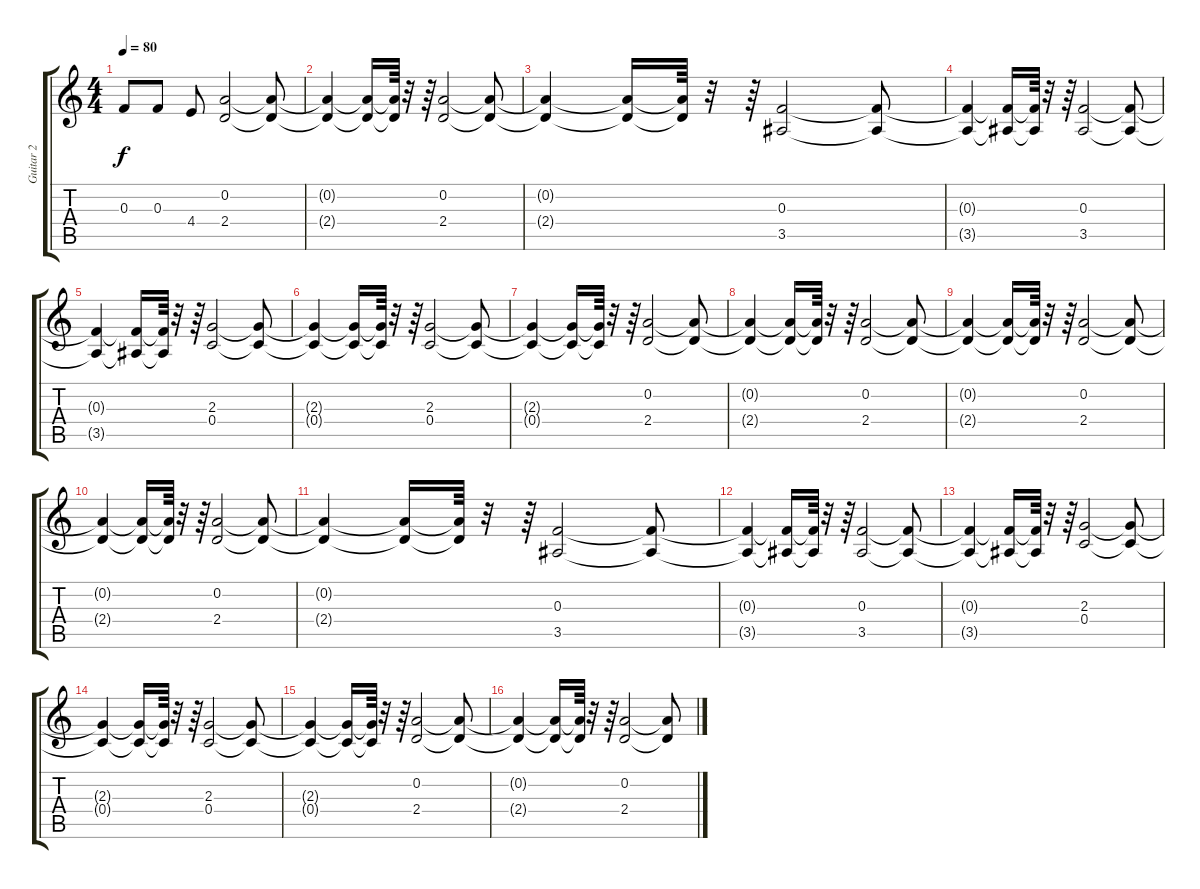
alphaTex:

\track ("Guitar 2" "Guitar 2") {instrument distortionguitar}
\staff {score tabs}
\tuning (D4 A3 F3 C3 G2 D2) {hide}
\ts (4 4)
\tempo 80
\clef g2
\ks c
0.3.8{dy f} 0.3.8 4.4.8 (0.2 2.4).2 (0.2{t} 2.4{t}).8 |
(0.2{t} 2.4{t}).4 (0.2{t} 2.4{t}).16 (0.2{t} 2.4{t}).64 r.32 r.64 (0.2 2.4).2 (0.2{t} 2.4{t}).8 |
(0.2{t} 2.4{t}).4 (0.2{t} 2.4{t}).16 (0.2{t} 2.4{t}).64 r.32 r.64 (0.3 3.5).2 (0.3{t} 3.5{t}).8 |
(0.3{t} 3.5{t}).4 (0.3{t} 3.5{t}).16 (0.3{t} 3.5{t}).64 r.32 r.64 (0.3 3.5).2 (0.3{t} 3.5{t}).8 |
(0.3{t} 3.5{t}).4 (0.3{t} 3.5{t}).16 (0.3{t} 3.5{t}).64 r.32 r.64 (2.3 0.4).2 (2.3{t} 0.4{t}).8 |
(2.3{t} 0.4{t}).4 (2.3{t} 0.4{t}).16 (2.3{t} 0.4{t}).64 r.32 r.64 (2.3 0.4).2 (2.3{t} 0.4{t}).8 |
(2.3{t} 0.4{t}).4 (2.3{t} 0.4{t}).16 (2.3{t} 0.4{t}).64 r.32 r.64 (0.2 2.4).2 (0.2{t} 2.4{t}).8 |
(0.2{t} 2.4{t}).4 (0.2{t} 2.4{t}).16 (0.2{t} 2.4{t}).64 r.32 r.64 (0.2 2.4).2 (0.2{t} 2.4{t}).8 |
(0.2{t} 2.4{t}).4 (0.2{t} 2.4{t}).16 (0.2{t} 2.4{t}).64 r.32 r.64 (0.2 2.4).2 (0.2{t} 2.4{t}).8 |
(0.2{t} 2.4{t}).4 (0.2{t} 2.4{t}).16 (0.2{t} 2.4{t}).64 r.32 r.64 (0.2 2.4).2 (0.2{t} 2.4{t}).8 |
(0.2{t} 2.4{t}).4 (0.2{t} 2.4{t}).16 (0.2{t} 2.4{t}).64 r.32 r.64 (0.3 3.5).2 (0.3{t} 3.5{t}).8 |
(0.3{t} 3.5{t}).4 (0.3{t} 3.5{t}).16 (0.3{t} 3.5{t}).64 r.32 r.64 (0.3 3.5).2 (0.3{t} 3.5{t}).8 |
(0.3{t} 3.5{t}).4 (0.3{t} 3.5{t}).16 (0.3{t} 3.5{t}).64 r.32 r.64 (2.3 0.4).2 (2.3{t} 0.4{t}).8 |
(2.3{t} 0.4{t}).4 (2.3{t} 0.4{t}).16 (2.3{t} 0.4{t}).64 r.32 r.64 (2.3 0.4).2 (2.3{t} 0.4{t}).8 |
(2.3{t} 0.4{t}).4 (2.3{t} 0.4{t}).16 (2.3{t} 0.4{t}).64 r.32 r.64 (0.2 2.4).2 (0.2{t} 2.4{t}).8 |
(0.2{t} 2.4{t}).4 (0.2{t} 2.4{t}).16 (0.2{t} 2.4{t}).64 r.32 r.64 (0.2 2.4).2 (0.2{t} 2.4{t}).8
